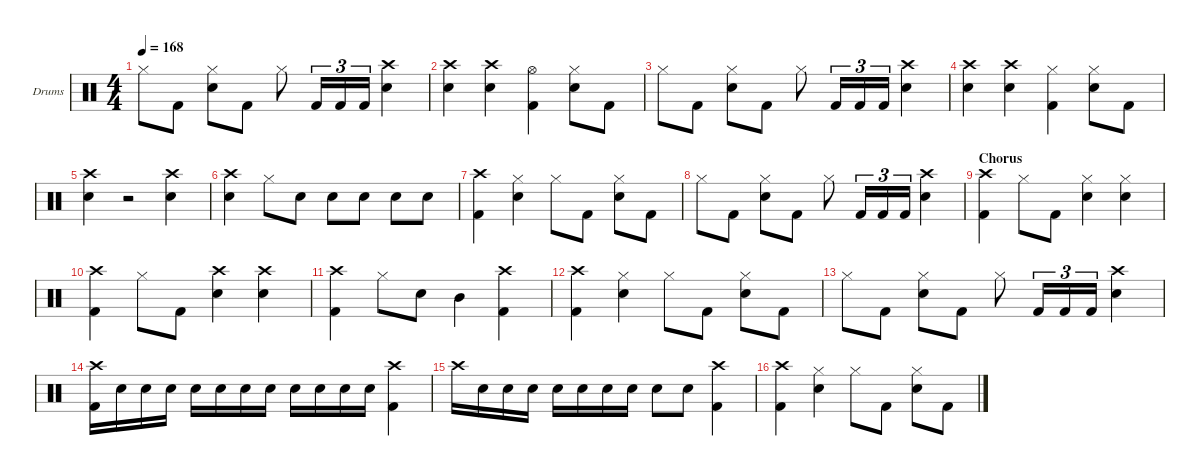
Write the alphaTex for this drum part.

\hideDynamics
\bracketExtendMode nobrackets
\firstSystemTrackNameOrientation horizontal
\otherSystemsTrackNameOrientation horizontal
\track ("Drumkit" "Drums") {instrument percussion}
\staff {score}
\articulation defaults
\ts (4 4)
\tempo 168
\clef neutral
\ks c "Hi-Hat (closed)".8{dy fff} "Kick (hit) 2".8
("Snare (hit) 2" "Hi-Hat (closed)").8 "Kick (hit) 2".8 "Hi-Hat (closed)".8 "Kick (hit) 2".16{tu (3 2)} "Kick (hit) 2".16{tu (3 2)} "Kick (hit) 2".16{tu (3 2)} ("Crash high (hit)" "Snare (hit) 2").4 |
("Crash high (hit)" "Snare (hit) 2").4 ("Crash high (hit)" "Snare (hit) 2").4 ("Hi-Hat (open)" "Kick (hit) 2").4 ("Snare (hit) 2" "Hi-Hat (closed)").8 "Kick (hit) 2".8 |
"Hi-Hat (closed)".8 "Kick (hit) 2".8 ("Snare (hit) 2" "Hi-Hat (closed)").8 "Kick (hit) 2".8 "Hi-Hat (closed)".8 "Kick (hit) 2".16{tu (3 2)} "Kick (hit) 2".16{tu (3 2)} "Kick (hit) 2".16{tu (3 2)} ("Crash high (hit)" "Snare (hit) 2").4 |
("Crash high (hit)" "Snare (hit) 2").4 ("Crash high (hit)" "Snare (hit) 2").4 ("Hi-Hat (closed)" "Kick (hit) 2").4 ("Snare (hit) 2" "Hi-Hat (closed)").8 "Kick (hit) 2".8 |
("Snare (hit) 2" "Crash high (hit)").4 r.2 ("Crash high (hit)" "Snare (hit) 2").4 |
("Snare (hit) 2" "Crash high (hit)").4 "Hi-Hat (closed)".8 "Snare (hit) 2".8 "Snare (hit) 2".8 "Snare (hit) 2".8 "Snare (hit) 2".8 "Snare (hit) 2".8 |
("Kick (hit) 2" "Crash high (hit)").4 ("Hi-Hat (closed)" "Snare (hit) 2").4 "Hi-Hat (closed)".8 "Kick (hit) 2".8 ("Snare (hit) 2" "Hi-Hat (closed)").8 "Kick (hit) 2".8 |
"Hi-Hat (closed)".8 "Kick (hit) 2".8 ("Snare (hit) 2" "Hi-Hat (closed)").8 "Kick (hit) 2".8 "Hi-Hat (closed)".8 "Kick (hit) 2".16{tu (3 2)} "Kick (hit) 2".16{tu (3 2)} "Kick (hit) 2".16{tu (3 2)} ("Crash high (hit)" "Snare (hit) 2").4 |
\section ("" "Chorus")
("Kick (hit) 2" "Crash high (hit)").4 "Hi-Hat (closed)".8 "Kick (hit) 2".8 ("Snare (hit) 2" "Hi-Hat (closed)").4 ("Hi-Hat (closed)" "Snare (hit) 2").4 |
("Kick (hit) 2" "Crash high (hit)").4 "Hi-Hat (closed)".8 "Kick (hit) 2".8 ("Crash high (hit)" "Snare (hit) 2").4 ("Snare (hit) 2" "Crash high (hit)").4 |
("Kick (hit) 2" "Crash high (hit)").4 "Hi-Hat (closed)".8 "Snare (hit) 2".8 "Mid Tom (hit)".4 ("Kick (hit) 2" "Crash high (hit)").4 |
("Kick (hit) 2" "Crash high (hit)").4 ("Hi-Hat (closed)" "Snare (hit) 2").4 "Hi-Hat (closed)".8 "Kick (hit) 2".8 ("Snare (hit) 2" "Hi-Hat (closed)").8 "Kick (hit) 2".8 |
"Hi-Hat (closed)".8 "Kick (hit) 2".8 ("Snare (hit) 2" "Hi-Hat (closed)").8 "Kick (hit) 2".8 "Hi-Hat (closed)".8 "Kick (hit) 2".16{tu (3 2)} "Kick (hit) 2".16{tu (3 2)} "Kick (hit) 2".16{tu (3 2)} ("Crash high (hit)" "Snare (hit) 2").4 |
("Kick (hit) 2" "Crash high (hit)").16 "Snare (hit) 2".16 "Snare (hit) 2".16 "Snare (hit) 2".16 "Snare (hit) 2".16 "Snare (hit) 2".16 "Snare (hit) 2".16 "Snare (hit) 2".16 "Snare (hit) 2".16 "Snare (hit) 2".16 "Snare (hit) 2".16 "Snare (hit) 2".16 ("Kick (hit) 2" "Crash high (hit)").4 |
"Crash high (hit)".16 "Snare (hit) 2".16 "Snare (hit) 2".16 "Snare (hit) 2".16 "Snare (hit) 2".16 "Snare (hit) 2".16 "Snare (hit) 2".16 "Snare (hit) 2".16 "Snare (hit) 2".8 "Snare (hit) 2".8 ("Crash high (hit)" "Kick (hit) 2").4 |
("Kick (hit) 2" "Crash high (hit)").4 ("Hi-Hat (closed)" "Snare (hit) 2").4 "Hi-Hat (closed)".8 "Kick (hit) 2".8 ("Snare (hit) 2" "Hi-Hat (closed)").8 "Kick (hit) 2".8
